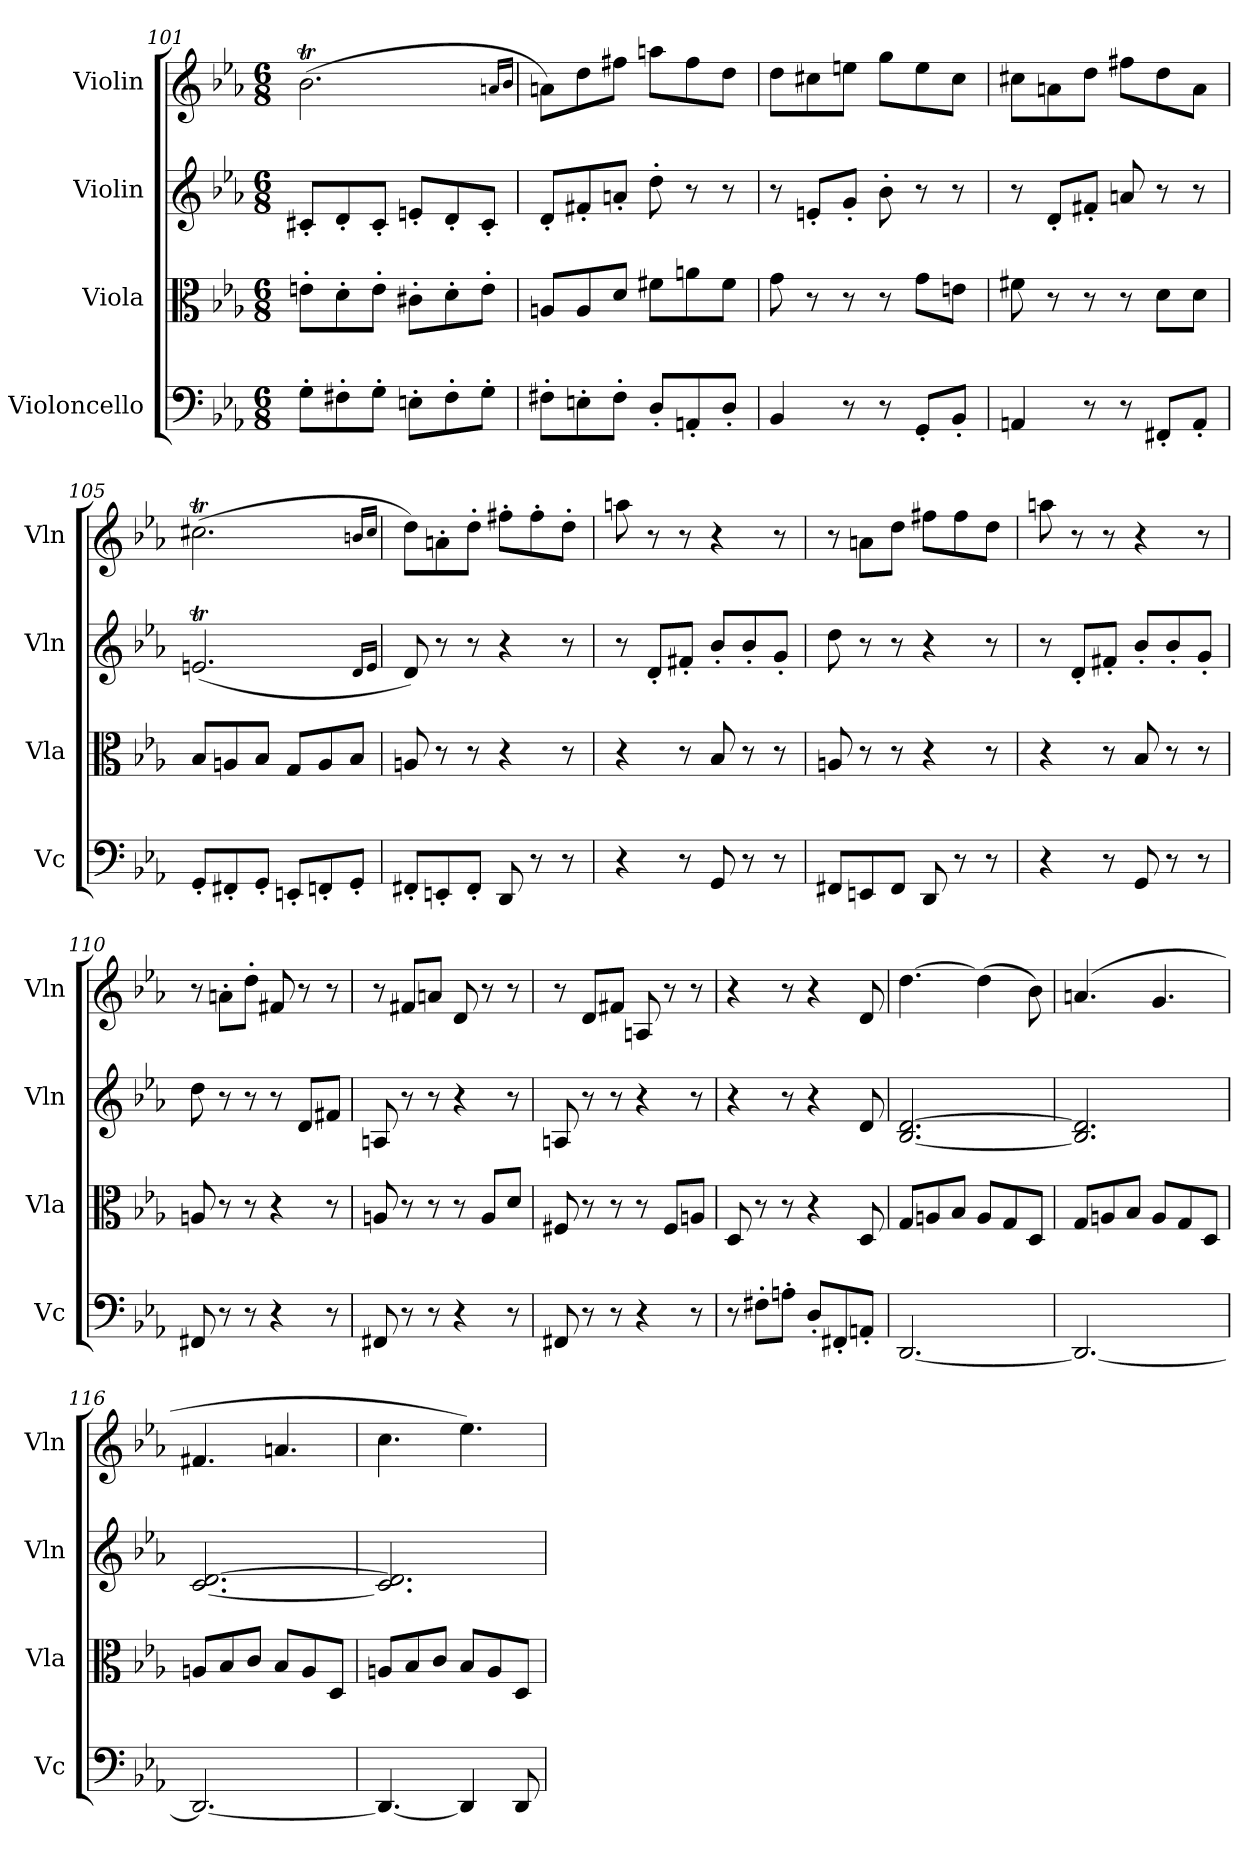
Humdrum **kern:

**kern	**kern	**kern	**kern
*part4	*part3	*part2	*part1
*staff4	*staff3	*staff2	*staff1
*I"Violoncello	*I"Viola	*I"Violin	*I"Violin
*I'Vc	*I'Vla	*I'Vln	*I'Vln
!!LO:PB:g=z
*clefF4	*clefC3	*clefG2	*clefG2
*k[b-e-a-]	*k[b-e-a-]	*k[b-e-a-]	*k[b-e-a-]
*M6/8	*M6/8	*M6/8	*M6/8
=101	=101	=101	=101
8G'\L	8en'\L	8c#X'/L	(2.b-T\
8F#X'\	8d'\	8d'/	.
8G'\J	8e'\J	8c#'/J	.
8En'\L	8c#X'\L	8en'/L	.
8F#'\	8d'\	8d'/	.
8G'\J	8e'\J	8c#'/J	.
.	.	.	16qan/LL
.	.	.	16qb-/JJ
=102	=102	=102	=102
8F#X'\L	8An/L	8d'/L	8an\L)
8En'\	8A/	8f#X'/	8dd\
8F#'\J	8d/J	8an'/J	8ff#X\J
8D'/L	8f#X\L	8dd'\	8aan\L
8AAn'/	8an\	8r	8ff#\
8D'/J	8f#\J	8r	8dd\J
=103	=103	=103	=103
4BB-/	8g\	8r	8dd\L
.	8r	8en'/L	8cc#X\
8r	8r	8g'/J	8een\J
8r	8r	8b-'\	8gg\L
8GG'/L	8g\L	8r	8ee\
8BB-'/J	8en\J	8r	8cc#\J
=104	=104	=104	=104
4AAn/	8f#X\	8r	8cc#X\L
.	8r	8d'/L	8an\
8r	8r	8f#X'/J	8dd\J
8r	8r	8an/	8ff#X\L
8FF#X'/L	8d\L	8r	8dd\
8AA'/J	8d\J	8r	8a\J
=105	=105	=105	=105
8GG'/L	8B-/L	(2.ent/	(2.cc#Xt\
8FF#X'/	8An/	.	.
8GG'/J	8B-/J	.	.
8EEn'/L	8G/L	.	.
8FFn'/	8A/	.	.
8GG'/J	8B-/J	.	.
.	.	16qd/LL	16qbn/LL
.	.	16qe/JJ	16qcc#/JJ
=106	=106	=106	=106
8FF#X'/L	8An/	8d/)	8dd\L)
8EEn'/	8r	8r	8an'\
8FF#'/J	8r	8r	8dd'\J
8DD/	4r	4r	8ff#X'\L
8r	.	.	8ff#'\
8r	8r	8r	8dd'\J
=107	=107	=107	=107
4r	4r	8r	8aan\
.	.	8d'/L	8r
8r	8r	8f#X'/J	8r
8GG/	8B-/	8b-'/L	4r
8r	8r	8b-'/	.
8r	8r	8g'/J	8r
=108	=108	=108	=108
8FF#X/L	8An/	8dd\	8r
8EEn/	8r	8r	8an\L
8FF#/J	8r	8r	8dd\J
8DD/	4r	4r	8ff#X\L
8r	.	.	8ff#\
8r	8r	8r	8dd\J
=109	=109	=109	=109
4r	4r	8r	8aan\
.	.	8d'/L	8r
8r	8r	8f#X'/J	8r
8GG/	8B-/	8b-'/L	4r
8r	8r	8b-'/	.
8r	8r	8g'/J	8r
=110	=110	=110	=110
8FF#X/	8An/	8dd\	8r
8r	8r	8r	8an'\L
8r	8r	8r	8dd'\J
4r	4r	8r	8f#X/
.	.	8d/L	8r
8r	8r	8f#X/J	8r
!!LO:LB:g=z
=111	=111	=111	=111
8FF#X/	8An/	8An/	8r
8r	8r	8r	8f#X/L
8r	8r	8r	8an/J
4r	8r	4r	8d/
.	8A/L	.	8r
8r	8d/J	8r	8r
=112	=112	=112	=112
8FF#X/	8F#X/	8An/	8r
8r	8r	8r	8d/L
8r	8r	8r	8f#X/J
4r	8r	4r	8An/
.	8F#/L	.	8r
8r	8An/J	8r	8r
=113	=113	=113	=113
8r	8D/	4r	4r
8F#X'\L	8r	.	.
8An'\J	8r	8r	8r
8D'/L	4r	4r	4r
8FF#X'/	.	.	.
8AAn'/J	8D/	8d/	8d/
=114	=114	=114	=114
[2.DD/	8G/L	[2.B-/ [2.d/	[4.dd\
.	8An/	.	.
.	8B-/J	.	.
.	8A/L	.	(4dd\]
.	8G/	.	.
.	8D/J	.	8b-\)
=115	=115	=115	=115
2.DD/_	8G/L	2.B-/] 2.d/]	(4.an/
.	8An/	.	.
.	8B-/J	.	.
.	8A/L	.	4.g/
.	8G/	.	.
.	8D/J	.	.
=116	=116	=116	=116
2.DD/_	8An/L	[2.c/ [2.d/	4.f#X/
.	8B-/	.	.
.	8c/J	.	.
.	8B-/L	.	4.an/
.	8A/	.	.
.	8D/J	.	.
=117	=117	=117	=117
4.DD/_	8An/L	2.c/] 2.d/]	4.cc\
.	8B-/	.	.
.	8c/J	.	.
4DD/]	8B-/L	.	4.ee-\)
.	8A/	.	.
8DD/	8D/J	.	.
=	=	=	=
*-	*-	*-	*-
